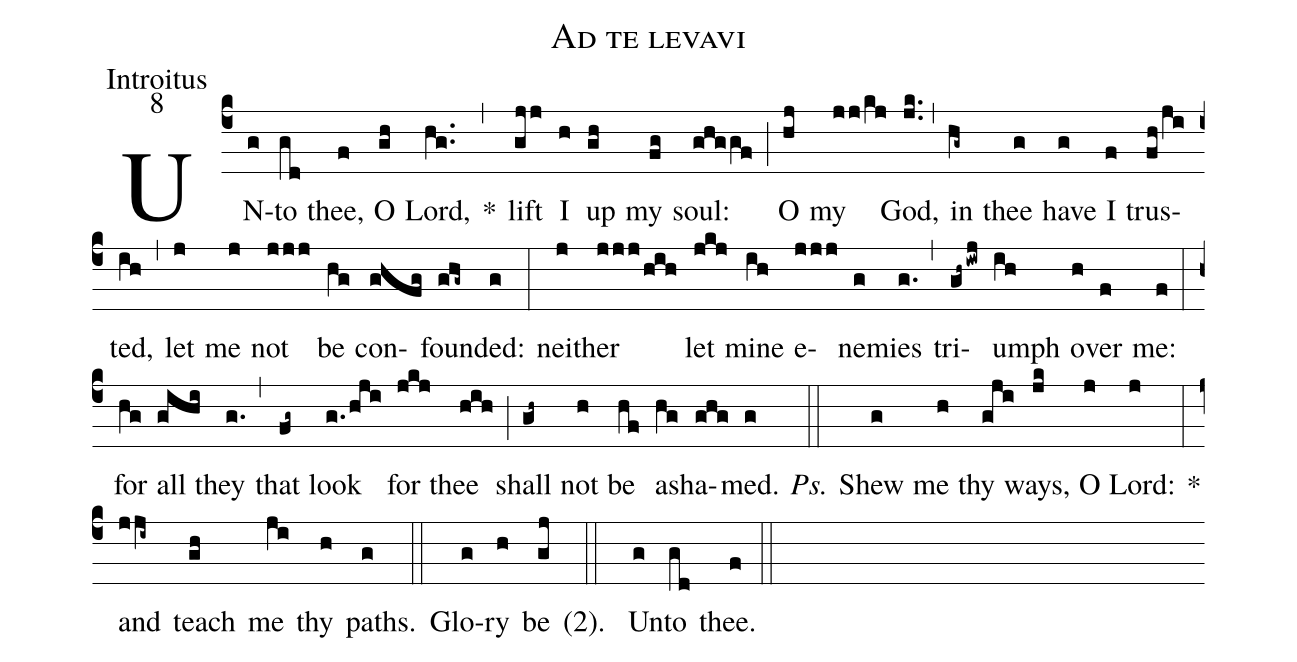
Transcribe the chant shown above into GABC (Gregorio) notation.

name:Ad te levavi;
office-part:Introitus;
mode:8;
%%
(c4) UN(g)to(gd) thee,(f) O(gh) Lord,(hg..) *(,) lift(gjj) I(h) up(gh) my(fg) soul:(ghggf) (;) O(hj) my(jj/kj) God,(jk..) (,) in(hg~) thee(g) have(g) I(f) trus(fh/ji)ted,(ih) (,) let(j) me(j) not(jjj) be(hg) con(ghfg)foun(ghg~)ded:(g) (:) nei(j)ther(jjj/hih) let(jkj) mine(ih) e(jjj)ne(g)mies(g.) (,) tri(gh~iwj)umph(ih) o(h)ver(f) me:(f) (:) for(hg) all(gihi) they(g.) (,) that(fg~) look(g./hji) for(jkj) thee(hih) (;) shall(gh~) not(h) be(hf) a(hg)sha(ghg)med.(g) <i>Ps.</i>(::) Shew(g) me(h) thy(gji) ways,(jk) O(j) Lord:(j) *(:) and(jji~) teach(gh) me(ji) thy(h) paths.(g) (::) Glo(g)ry(h) be(gj) <v>(</v>2<v>)</v>. (::) Un(g)to(gd) thee.(f) (::)
